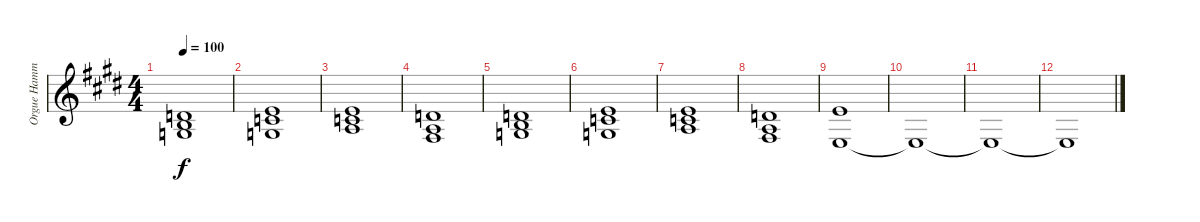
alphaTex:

\track ("Orgue Hammond" "Orgue Hamm") {instrument drawbarorgan}
\staff {score}
\tuning (E4 B3 G3 D3 A2 E2) {hide}
\ts (4 4)
\tempo 100
\clef g2
\ks e
(0.2 0.3 12.4).1{dy f} |
(0.1 1.2 0.3).1 |
(0.1 1.2 2.3).1 |
(3.2 2.3 9.5).1 |
(0.2 0.3 12.4).1 |
(0.1 1.2 0.3).1 |
(0.1 1.2 2.3).1 |
(3.2 2.3 9.5).1 |
(0.1 2.4).1 |
2.4{t}.1 |
2.4{t}.1 |
2.4{t}.1
